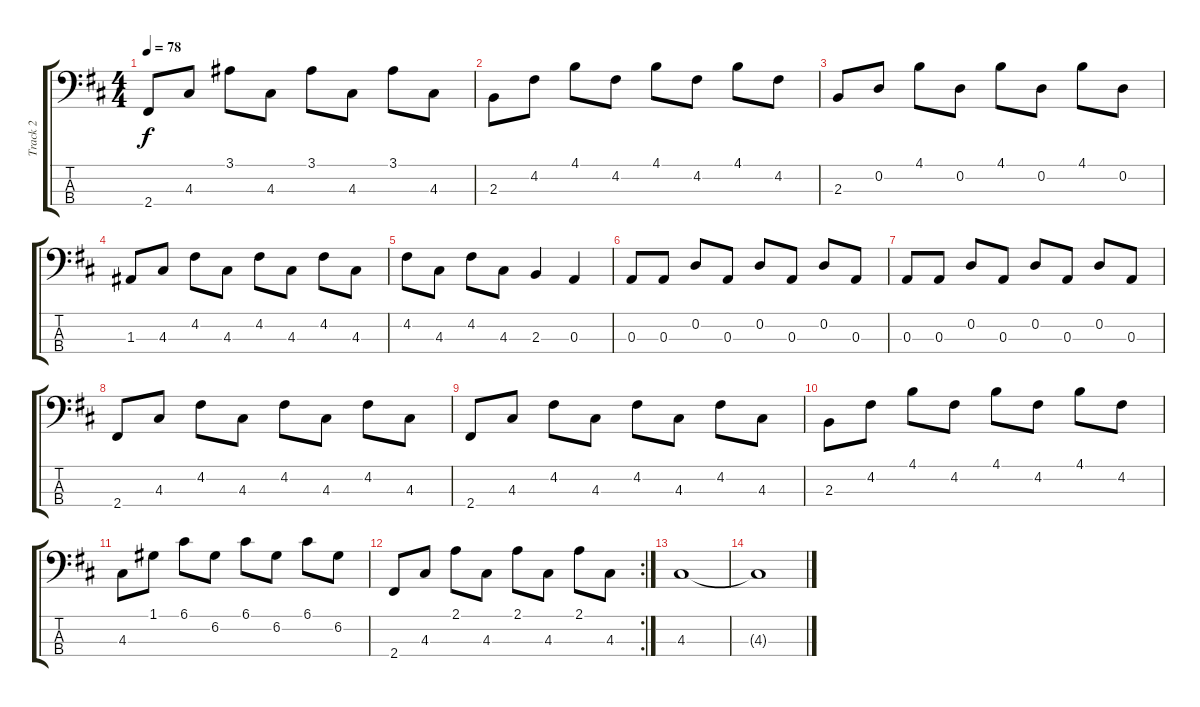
\track ("Track 2" "Track 2") {instrument electricbassfinger}
\staff {score tabs}
\tuning (G2 D2 A1 E1) {hide}
\ts (4 4)
\tempo 78
\clef f4
\ks d
2.4.8{dy f} 4.3.8 3.1.8 4.3.8 3.1.8 4.3.8 3.1.8 4.3.8 |
2.3.8 4.2.8 4.1.8 4.2.8 4.1.8 4.2.8 4.1.8 4.2.8 |
2.3.8 0.2.8 4.1.8 0.2.8 4.1.8 0.2.8 4.1.8 0.2.8 |
1.3.8 4.3.8 4.2.8 4.3.8 4.2.8 4.3.8 4.2.8 4.3.8 |
4.2.8 4.3.8 4.2.8 4.3.8 2.3.4 0.3.4 |
0.3.8 0.3.8 0.2.8 0.3.8 0.2.8 0.3.8 0.2.8 0.3.8 |
0.3.8 0.3.8 0.2.8 0.3.8 0.2.8 0.3.8 0.2.8 0.3.8 |
2.4.8 4.3.8 4.2.8 4.3.8 4.2.8 4.3.8 4.2.8 4.3.8 |
2.4.8 4.3.8 4.2.8 4.3.8 4.2.8 4.3.8 4.2.8 4.3.8 |
2.3.8 4.2.8 4.1.8 4.2.8 4.1.8 4.2.8 4.1.8 4.2.8 |
4.3.8 1.1.8 6.1.8 6.2.8 6.1.8 6.2.8 6.1.8 6.2.8 |
\rc 2
2.4.8 4.3.8 2.1.8 4.3.8 2.1.8 4.3.8 2.1.8 4.3.8 |
4.3.1{volume 3} |
4.3{t}.1
